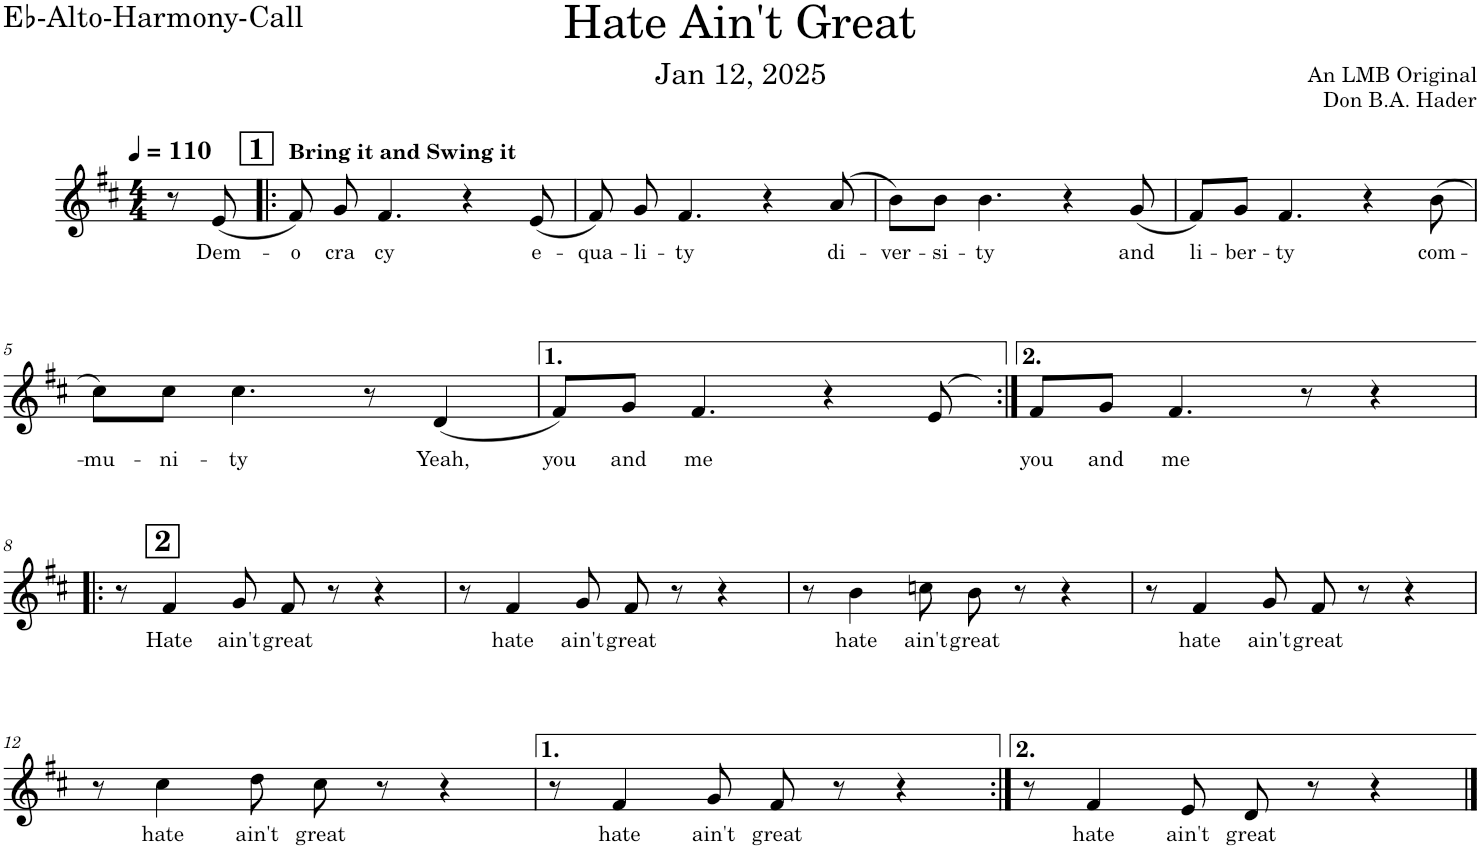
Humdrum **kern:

**kern	**text
*part1	*part1
*staff1	*staff1
*I"Eb Alto Harmony	*
*I'Eb-Alto-2	*
*clefG2	*
*Trd5c9	*
*k[f#c#]	*
*M4/4	*
*MM110	*
=	=
8r	.
!	!LO:LY:b
(8e/	Dem-
!!LO:REH:place=s1:a:B:cj:fs=14:t=1
=1!|:	=1!|:
!LO:TX:a:B:t=Bring it and Swing it	!
!	!LO:LY:b
8f#/)	-o
!	!LO:LY:b
8g/	-cra
!	!LO:LY:b
4.f#/	-cy
4r	.
!	!LO:LY:b
(8e/	e-
=2	=2
!	!LO:LY:b
8f#/)	-qua-
!	!LO:LY:b
8g/	-li-
!	!LO:LY:b
4.f#/	-ty
4r	.
!	!LO:LY:b
(8a/	di-
=3	=3
!	!LO:LY:b
8b\L)	-ver-
!	!LO:LY:b
8b\J	-si-
!	!LO:LY:b
4.b\	-ty
4r	.
!	!LO:LY:b
(8g/	and
=4	=4
!	!LO:LY:b
8f#/L)	li-
!	!LO:LY:b
8g/J	-ber-
!	!LO:LY:b
4.f#/	-ty
4r	.
!	!LO:LY:b
(8b\	com-
!!LO:LB:g=z
=5	=5
!	!LO:LY:b
8cc#\L)	-mu-
!	!LO:LY:b
8cc#\J	-ni-
!	!LO:LY:b
4.cc#\	-ty
8r	.
!	!LO:LY:b
(4d/	Yeah,
=6	=6
!	!LO:LY:b
8f#/L)	you
!	!LO:LY:b
8g/J	and
!	!LO:LY:b
4.f#/	me
4r	.
(>8e/	.
=7:|!	=7:|!
!	!LO:LY:b
8f#/L)	-you
!	!LO:LY:b
8g/J	and
!	!LO:LY:b
4.f#/	me
8r	.
4r	.
!!LO:LB:g=z
!!LO:REH:place=s1:a:B:cj:fs=14:t=2:qo=0.5
=8!|:	=8!|:
8r	.
!	!LO:LY:b
4f#/	Hate
!	!LO:LY:b
8g/	ain't
!	!LO:LY:b
8f#/	great
8r	.
4r	.
=9	=9
8r	.
!	!LO:LY:b
4f#/	hate
!	!LO:LY:b
8g/	ain't
!	!LO:LY:b
8f#/	great
8r	.
4r	.
=10	=10
8r	.
!	!LO:LY:b
4b\	hate
!	!LO:LY:b
8ccn\	ain't
!	!LO:LY:b
8b\	great
8r	.
4r	.
=11	=11
8r	.
!	!LO:LY:b
4f#/	hate
!	!LO:LY:b
8g/	ain't
!	!LO:LY:b
8f#/	great
8r	.
4r	.
!!LO:LB:g=z
=12	=12
8r	.
!	!LO:LY:b
4cc#\	hate
!	!LO:LY:b
8dd\	ain't
!	!LO:LY:b
8cc#\	great
8r	.
4r	.
=13	=13
8r	.
!	!LO:LY:b
4f#/	hate
!	!LO:LY:b
8g/	ain't
!	!LO:LY:b
8f#/	great
8r	.
4r	.
=14:|!	=14:|!
8r	.
!	!LO:LY:b
4f#/	hate
!	!LO:LY:b
8e/	ain't
!	!LO:LY:b
8d/	great
8r	.
4r	.
==	==
*-	*-
